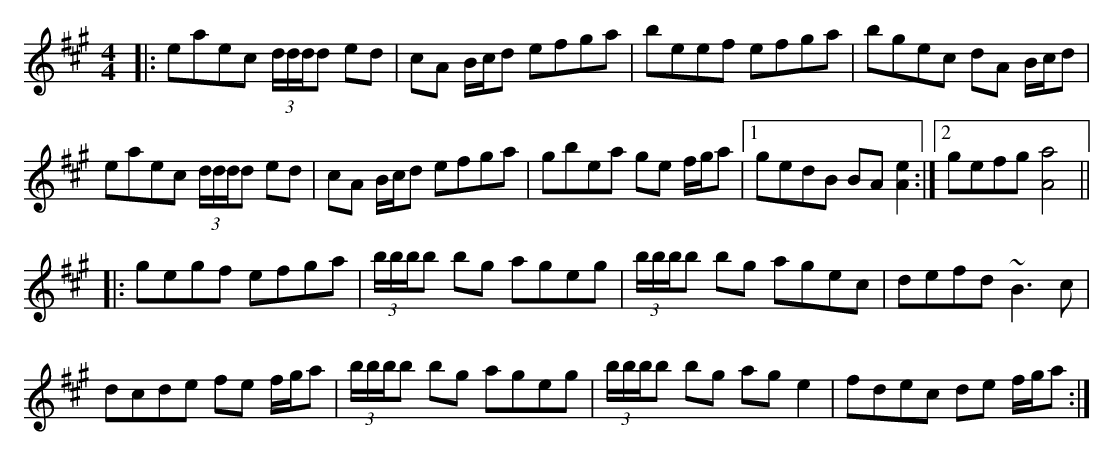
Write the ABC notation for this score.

X:1
M:4/4
K:A
|:eaec (3d/d/d/d ed|cA B/c/d efga|beef efga|bgec dA B/c/d|
eaec (3d/d/d/d ed|cA B/c/d efga|gbea ge f/g/a|1 gedB BA[A2e2]:|2 gefg [A4a4]||
|:gegf efga|(3b/b/b/b bg ageg|(3b/b/b/b bg agec|defd ~B3 c|
dcde fe f/g/a|(3b/b/b/b bg ageg|(3b/b/b/b bg ag e2|fdec de f/g/a:|
